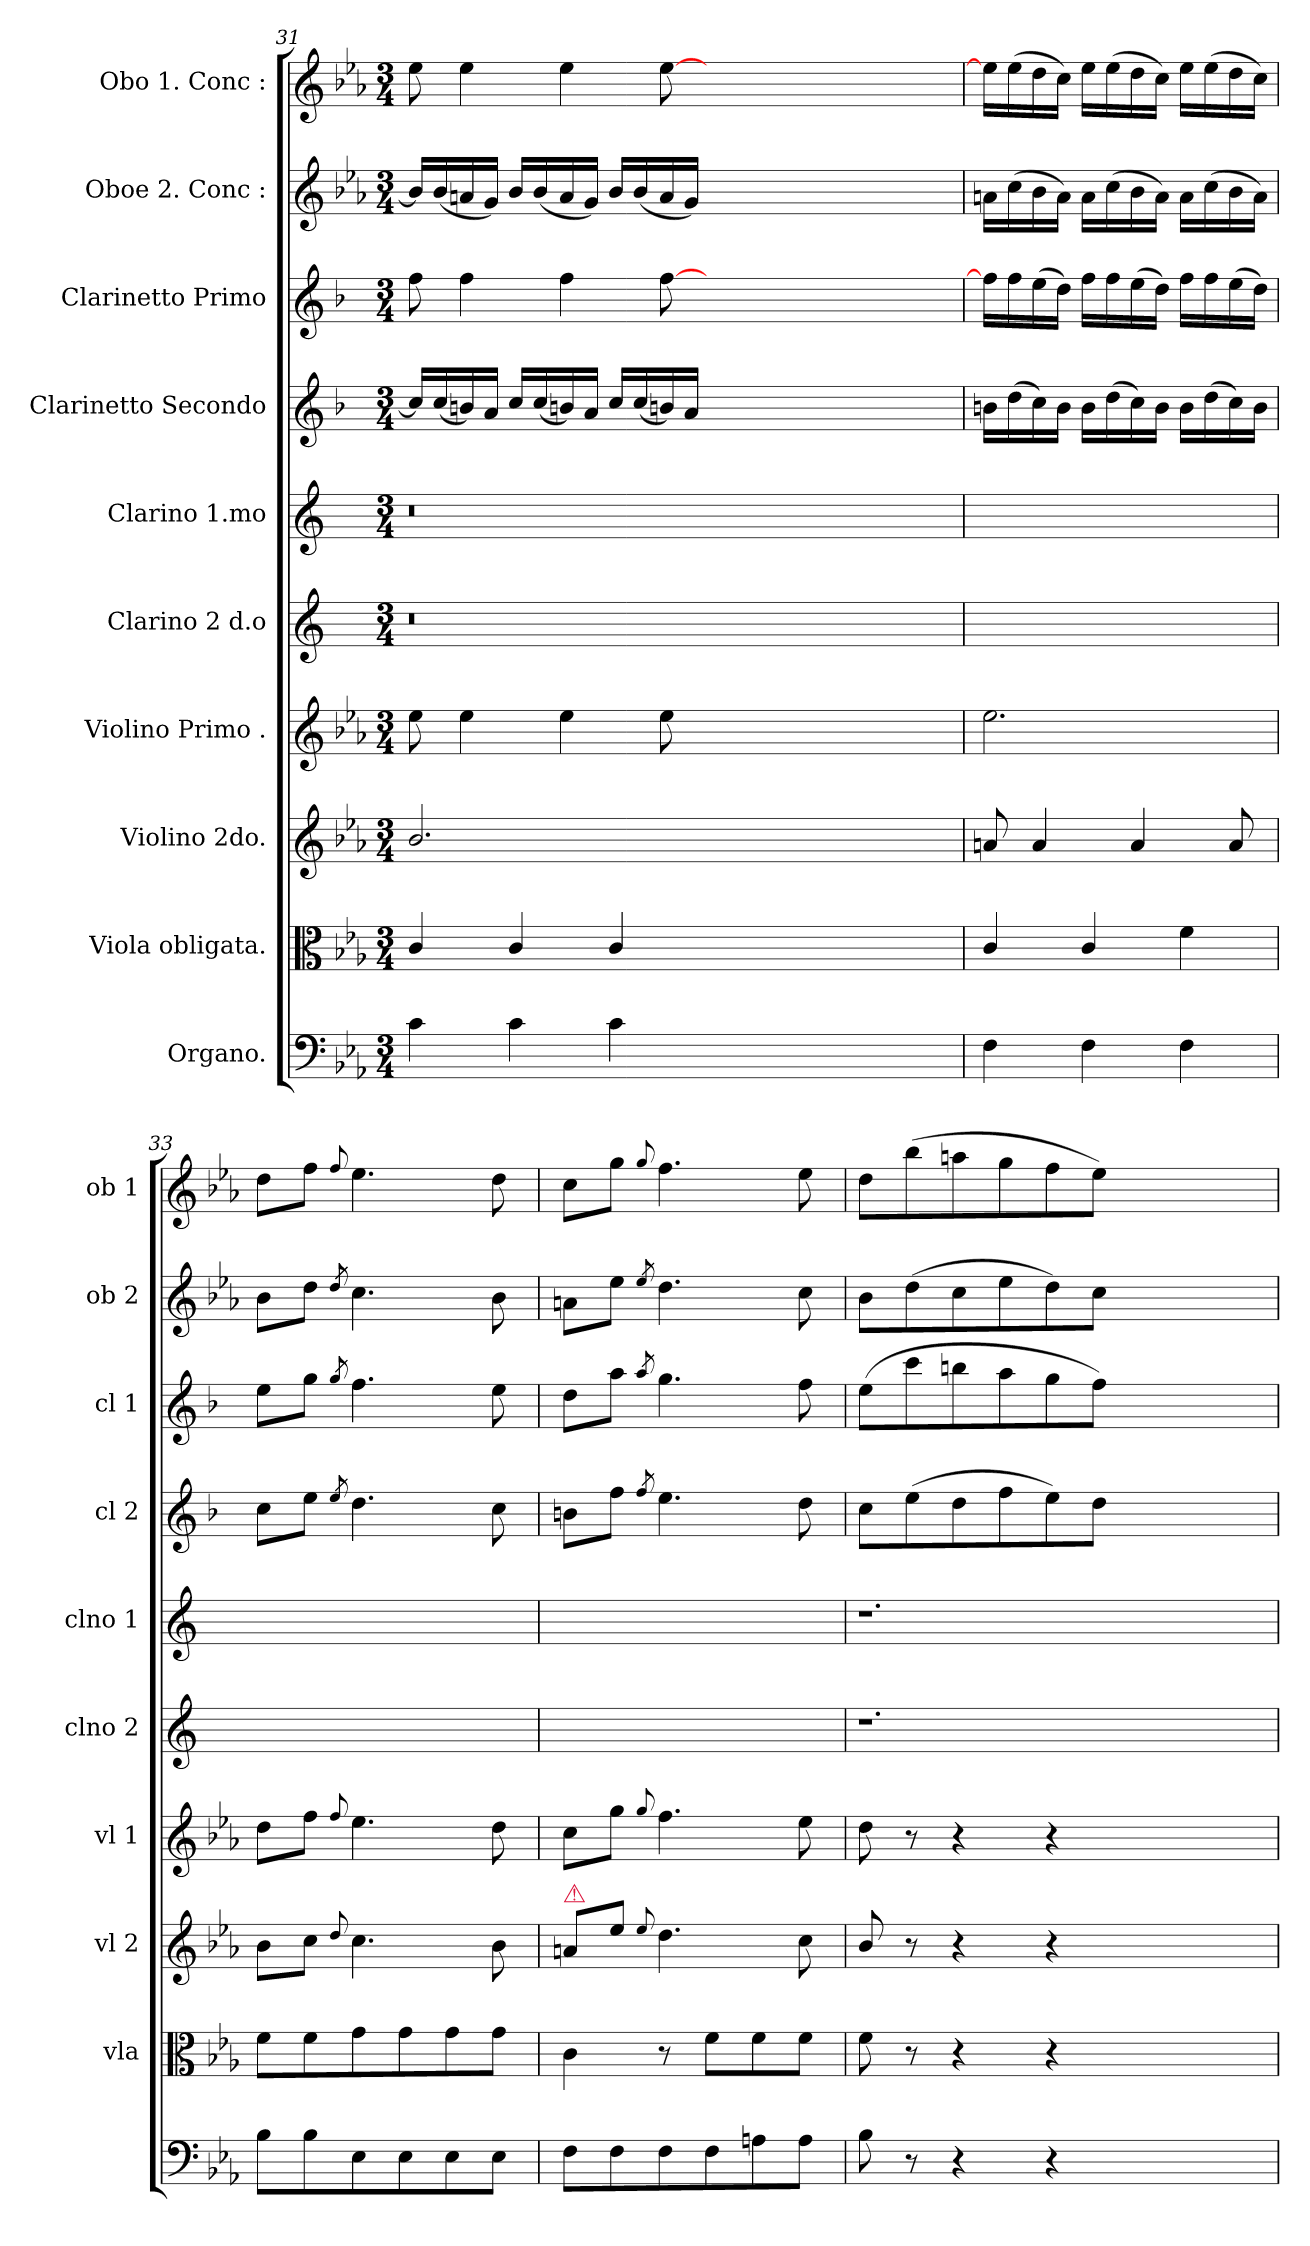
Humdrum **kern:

**kern	**kern	**kern	**kern	**kern	**kern	**kern	**kern	**kern	**kern
*part10	*part9	*part8	*part7	*part6	*part5	*part4	*part3	*part2	*part1
*staff10	*staff9	*staff8	*staff7	*staff6	*staff5	*staff4	*staff3	*staff2	*staff1
*I"Organo.	*I"Viola obligata.	*I"Violino 2do.	*I"Violino Primo .	*I"Clarino 2 d.o	*I"Clarino 1.mo	*I"Clarinetto Secondo	*I"Clarinetto Primo	*I"Oboe 2. Conc :	*I"Obo 1. Conc :
*	*I'vla	*I'vl 2	*I'vl 1	*I'clno 2	*I'clno 1	*I'cl 2	*I'cl 1	*I'ob 2	*I'ob 1
*clefF4	*clefC3	*clefG2	*clefG2	*clefG2	*clefG2	*clefG2	*clefG2	*clefG2	*clefG2
*	*	*	*	*ITrd-2c-3	*ITrd-2c-3	*ITrd1c2	*ITrd1c2	*	*
*k[b-e-a-]	*k[b-e-a-]	*k[b-e-a-]	*k[b-e-a-]	*k[b-e-a-]	*k[b-e-a-]	*k[b-e-a-]	*k[b-e-a-]	*k[b-e-a-]	*k[b-e-a-]
*E-:	*E-:	*E-:	*E-:	*E-:	*E-:	*E-:	*E-:	*E-:	*E-:
*M3/4	*M3/4	*M3/4	*M3/4	*M3/4	*M3/4	*M3/4	*M3/4	*M3/4	*M3/4
=31	=31	=31	=31	=31	=31	=31	=31	=31	=31
4c\	4c/	2.b-/	8ee-\	0.r	0.r	16b-/LL]	8ee-\	16b-/LL]	8ee-\
.	.	.	.	.	.	(16b-/	.	(16b-/	.
.	.	.	4ee-\	.	.	16an/)	4ee-\	16an/	4ee-\
.	.	.	.	.	.	16g/JJ	.	16g/JJ)	.
4c\	4c/	.	.	.	.	16b-/LL	.	16b-/LL	.
.	.	.	.	.	.	(16b-/	.	(16b-/	.
.	.	.	4ee-\	.	.	16an/)	4ee-\	16a/	4ee-\
.	.	.	.	.	.	16g/JJ	.	16g/JJ)	.
4c\	4c/	.	.	.	.	16b-/LL	.	16b-/LL	.
.	.	.	.	.	.	(16b-/	.	(16b-/	.
.	.	.	8ee-\	.	.	16an/)	[8ee-\	16a/	[8ee-\
.	.	.	.	.	.	16g/JJ	.	16g/JJ)	.
0ryy	0ryy	0ryy	0ryy	.	.	0ryy	0ryy	0ryy	0ryy
4ryy	4ryy	4ryy	4ryy	.	.	4ryy	4ryy	4ryy	4ryy
=32	=32	=32	=32	=32	=32	=32	=32	=32	=32
4F\	4c/	8an/	2.ee-\	2.ryy	2.ryy	16an\LL	16ee-\LL]	16an\LL	16ee-\LL]
.	.	.	.	.	.	(16cc\	16ee-\	(16cc\	(16ee-\
.	.	4a/	.	.	.	16b-\)	(16dd\	16b-\	16dd\
.	.	.	.	.	.	16a\JJ	16cc\JJ)	16a\JJ)	16cc\JJ)
4F\	4c/	.	.	.	.	16a\LL	16ee-\LL	16a\LL	16ee-\LL
.	.	.	.	.	.	(16cc\	16ee-\	(16cc\	(16ee-\
.	.	4a/	.	.	.	16b-\)	(16dd\	16b-\	16dd\
.	.	.	.	.	.	16a\JJ	16cc\JJ)	16a\JJ)	16cc\JJ)
4F\	4f\	.	.	.	.	16a\LL	16ee-\LL	16a\LL	16ee-\LL
.	.	.	.	.	.	(16cc\	16ee-\	(16cc\	(16ee-\
.	.	8a/	.	.	.	16b-\)	(16dd\	16b-\	16dd\
.	.	.	.	.	.	16a\JJ	16cc\JJ)	16a\JJ)	16cc\JJ)
=33	=33	=33	=33	=33	=33	=33	=33	=33	=33
8B-\L	8f\L	8b-\L	8dd\L	2.ryy	2.ryy	8b-\L	8dd\L	8b-\L	8dd\L
8B-\	8f\	8cc\J	8ff\J	.	.	8dd\J	8ff\J	8dd\J	8ff\J
.	.	8qqdd/	8qqff/	.	.	8qdd/	8qff/	8qdd/	8qqff/
8E-\	8g\	4.cc\	4.ee-\	.	.	4.cc\	4.ee-\	4.cc\	4.ee-\
8E-\	8g\	.	.	.	.	.	.	.	.
8E-\	8g\	.	.	.	.	.	.	.	.
8E-\J	8g\J	8b-\	8dd\	.	.	8b-\	8dd\	8b-\	8dd\
=34	=34	=34	=34	=34	=34	=34	=34	=34	=34
!	!	!LO:TX:a:color=crimson:t=⚠	!	!	!	!	!	!	!
8F\L	4c\	8an/L	8cc\L	2.ryy	2.ryy	8an\L	8cc\L	8an\L	8cc\L
8F\	.	8ee-\J	8gg\J	.	.	8ee-\J	8gg\J	8ee-\J	8gg\J
.	.	8qqee-/	8qqgg/	.	.	8qee-/	8qgg/	8qee-/	8qqgg/
8F\	8r	4.dd\	4.ff\	.	.	4.dd\	4.ff\	4.dd\	4.ff\
8F\	8f\L	.	.	.	.	.	.	.	.
8An\	8f\	.	.	.	.	.	.	.	.
8A\J	8f\J	8cc\	8ee-\	.	.	8cc\	8ee-\	8cc\	8ee-\
=35	=35	=35	=35	=35	=35	=35	=35	=35	=35
8B-\	8f\	8b-/	8dd\	1.r	1.r	8b-\L	(8dd\L	8b-\L	8dd\L
8r	8r	8r	8r	.	.	(8dd\	8bb-\	(8dd\	(8bb-\
4r	4r	4r	4r	.	.	8cc\	8aan\	8cc\	8aan\
.	.	.	.	.	.	8ee-\	8gg\	8ee-\	8gg\
4r	4r	4r	4r	.	.	8dd\)	8ff\	8dd\)	8ff\
.	.	.	.	.	.	8cc\J	8ee-\J)	8cc\J	8ee-\J)
2.ryy	2.ryy	2.ryy	2.ryy	.	.	2.ryy	2.ryy	2.ryy	2.ryy
=	=	=	=	=	=	=	=	=	=
*-	*-	*-	*-	*-	*-	*-	*-	*-	*-
